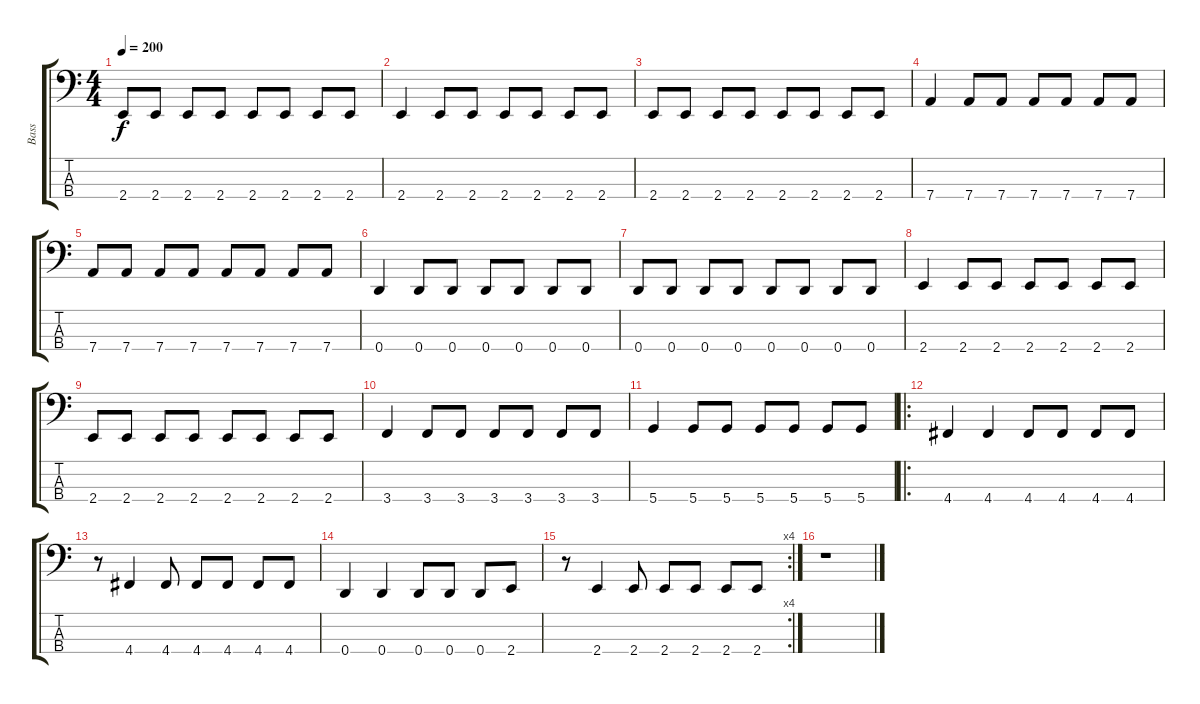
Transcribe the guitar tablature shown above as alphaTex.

\track ("Bass" "Bass") {instrument electricbassfinger}
\staff {score tabs}
\tuning (G2 D2 A1 D1) {hide}
\ts (4 4)
\tempo 200
\clef f4
\ks c
2.4.8{dy f} 2.4.8 2.4.8 2.4.8 2.4.8 2.4.8 2.4.8 2.4.8 |
2.4.4 2.4.8 2.4.8 2.4.8 2.4.8 2.4.8 2.4.8 |
2.4.8 2.4.8 2.4.8 2.4.8 2.4.8 2.4.8 2.4.8 2.4.8 |
7.4.4 7.4.8 7.4.8 7.4.8 7.4.8 7.4.8 7.4.8 |
7.4.8 7.4.8 7.4.8 7.4.8 7.4.8 7.4.8 7.4.8 7.4.8 |
0.4.4 0.4.8 0.4.8 0.4.8 0.4.8 0.4.8 0.4.8 |
0.4.8 0.4.8 0.4.8 0.4.8 0.4.8 0.4.8 0.4.8 0.4.8 |
2.4.4 2.4.8 2.4.8 2.4.8 2.4.8 2.4.8 2.4.8 |
2.4.8 2.4.8 2.4.8 2.4.8 2.4.8 2.4.8 2.4.8 2.4.8 |
3.4.4 3.4.8 3.4.8 3.4.8 3.4.8 3.4.8 3.4.8 |
5.4.4 5.4.8 5.4.8 5.4.8 5.4.8 5.4.8 5.4.8 |
\ro
4.4.4 4.4.4 4.4.8 4.4.8 4.4.8 4.4.8 |
r.8 4.4.4 4.4.8 4.4.8 4.4.8 4.4.8 4.4.8 |
0.4.4 0.4.4 0.4.8 0.4.8 0.4.8 2.4.8 |
\rc 4
r.8 2.4.4 2.4.8 2.4.8 2.4.8 2.4.8 2.4.8 |
r.1
